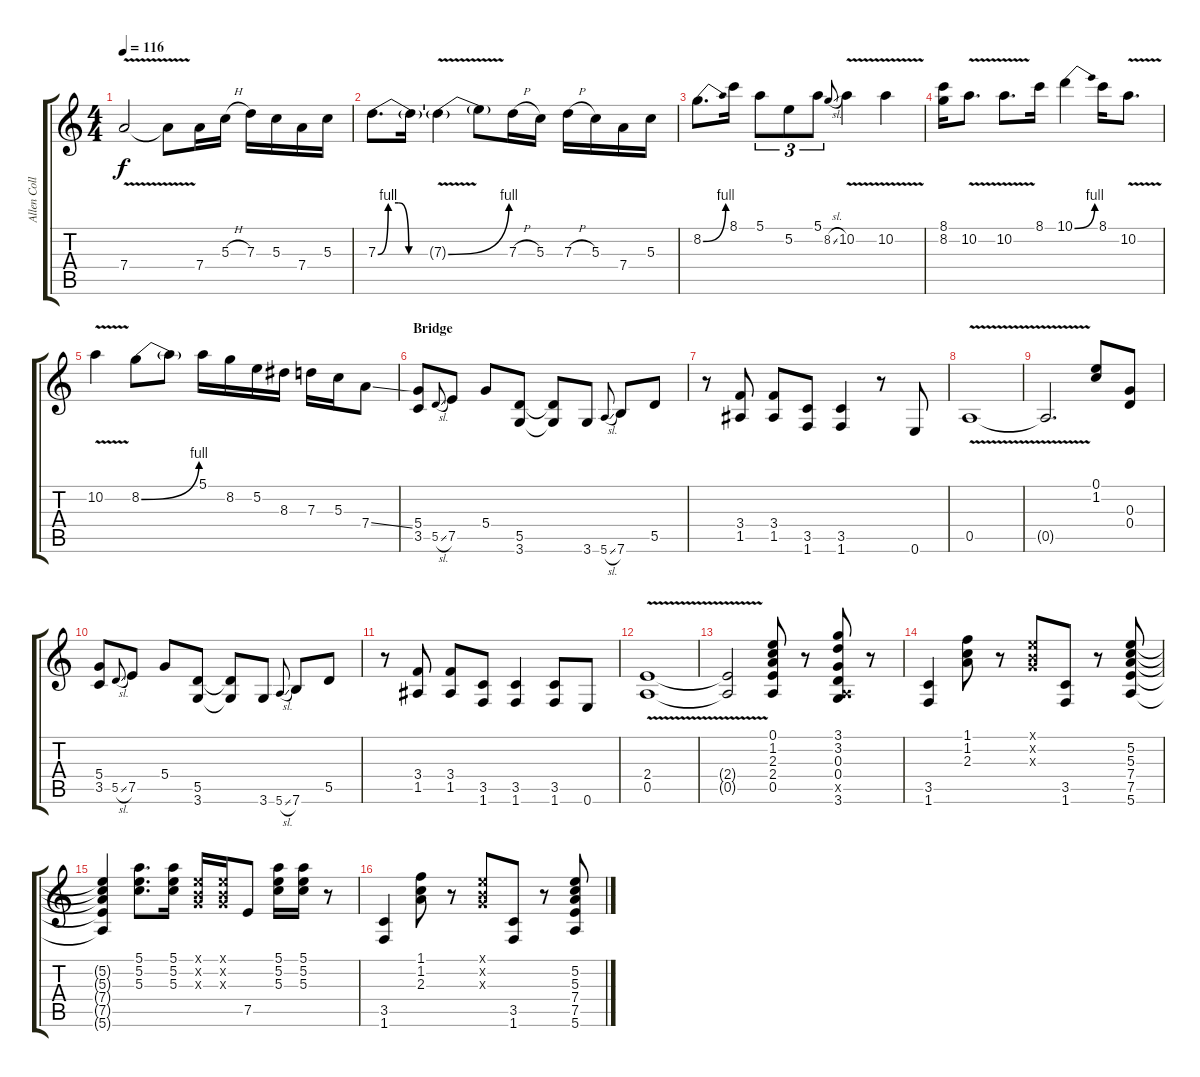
\track ("Allen Collins" "Allen Coll") {instrument overdrivenguitar}
\staff {score tabs}
\tuning (E4 B3 G3 D3 A2 E2) {hide}
\ts (4 4)
\tempo 116
\clef g2
\ks c
7.4{v}.2{dy f} 7.4{t}.8 7.4.16 5.3{h}.16 7.3.16 5.3.16 7.4.16 5.3.16 |
7.3{be (custom 0 0 10 4 20 4 30 0 60 0)}.8{d} 7.3{t}.16 7.3{be (bend 0 0 60 4) v t}.4 7.3{t}.8 7.3{h}.16 5.3.16 7.3{h}.16 5.3.16 7.4.16 5.3.16 |
8.2{be (bend 0 0 60 4)}.8{d} 8.1.16 5.1.8{tu (3 2)} 5.2.8{tu (3 2)} 5.1.8{tu (3 2)} 8.2{sl}.8{gr onbeat} 10.2{v}.4 10.2{v}.4 |
(8.1 8.2).16 10.2{v}.8{d} 10.2{v}.8{d} 8.1.16 10.1{be (bend 0 0 60 4)}.4 8.1.16 10.2{v}.8{d} |
10.2{v}.4 8.2{be (bend 0 0 60 4)}.8 8.2{t}.8 5.1.16 8.2.16 5.2.16 8.3.16 7.3.16 5.3.16 7.4{ss}.8 |
\section ("" "Bridge")
(5.4 3.5).8 5.5{sl}.8{gr onbeat} 7.5.8 5.4.8 (5.5 3.6).8 (5.5{t} 3.6{t}).8 3.6.8 5.6{sl}.8{gr onbeat} 7.6.8 5.5.8 |
r.8 (3.4 1.5).8 (3.4 1.5).8 (3.5 1.6).8 (3.5 1.6).4 r.8 0.6.8 |
0.5{v}.1 |
0.5{t}.2{d} (0.1 1.2).8 (0.3 0.4).8 |
(5.4 3.5).8 5.5{sl}.8{gr onbeat} 7.5.8 5.4.8 (5.5 3.6).8 (5.5{t} 3.6{t}).8 3.6.8 5.6{sl}.8{gr onbeat} 7.6.8 5.5.8 |
r.8 (3.4 1.5).8 (3.4 1.5).8 (3.5 1.6).8 (3.5 1.6).4 (3.5 1.6).8 0.6.8 |
(2.4{v} 0.5{v}).1 |
(2.4{t} 0.5{t}).2 (0.1 1.2 2.3 2.4 0.5).8 r.8 (3.1 3.2 0.3 0.4 0.5{x} 3.6).8 r.8 |
(3.5 1.6).4 (1.1 1.2 2.3).8 r.8 (0.1{x} 0.2{x} 0.3{x}).8 (3.5 1.6).8 r.8 (5.2 5.3 7.4 7.5 5.6).8 |
(5.2{t} 5.3{t} 7.4{t} 7.5{t} 5.6{t}).4 (5.1 5.2 5.3).8{d} (5.1 5.2 5.3).16 (0.1{x} 0.2{x} 0.3{x}).16 (0.1{x} 0.2{x} 0.3{x}).16 7.5.8 (5.1 5.2 5.3).16 (5.1 5.2 5.3).16 r.8 |
(3.5 1.6).4 (1.1 1.2 2.3).8 r.8 (0.1{x} 0.2{x} 0.3{x}).8 (3.5 1.6).8 r.8 (5.2 5.3 7.4 7.5 5.6).8
